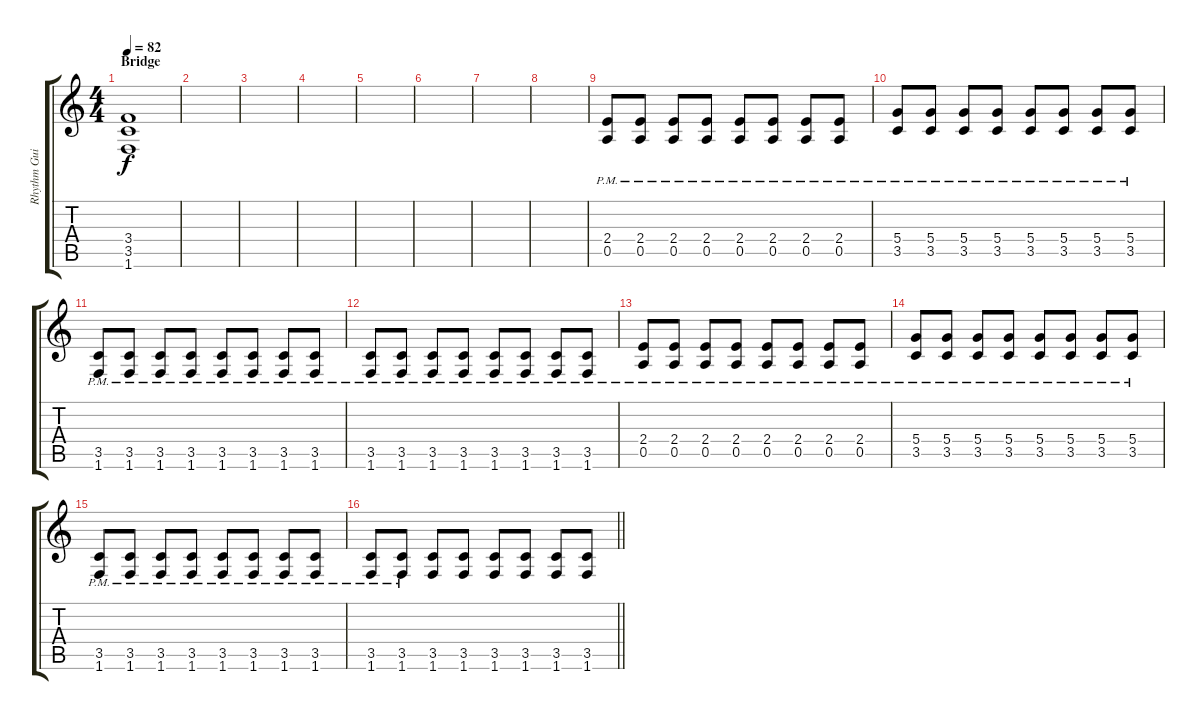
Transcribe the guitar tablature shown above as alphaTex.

\track ("Rhythm Guitar" "Rhythm Gui") {instrument acousticguitarsteel}
\staff {score tabs}
\tuning (E4 B3 G3 D3 A2 E2) {hide}
\ts (4 4)
\section ("" "Bridge")
\tempo 82
\clef g2
\ks c
(3.4{t} 3.5{t} 1.6{t}).1{dy f} |
|
|
|
|
|
|
|
(2.4{pm} 0.5{pm}).8 (2.4{pm} 0.5{pm}).8 (2.4{pm} 0.5{pm}).8 (2.4{pm} 0.5{pm}).8 (2.4{pm} 0.5{pm}).8 (2.4{pm} 0.5{pm}).8 (2.4{pm} 0.5{pm}).8 (2.4{pm} 0.5{pm}).8 |
(5.4{pm} 3.5{pm}).8 (5.4{pm} 3.5{pm}).8 (5.4{pm} 3.5{pm}).8 (5.4{pm} 3.5{pm}).8 (5.4{pm} 3.5{pm}).8 (5.4{pm} 3.5{pm}).8 (5.4{pm} 3.5{pm}).8 (5.4{pm} 3.5{pm}).8 |
(3.5{pm} 1.6{pm}).8 (3.5{pm} 1.6{pm}).8 (3.5{pm} 1.6{pm}).8 (3.5{pm} 1.6{pm}).8 (3.5{pm} 1.6{pm}).8 (3.5{pm} 1.6{pm}).8 (3.5{pm} 1.6{pm}).8 (3.5{pm} 1.6{pm}).8 |
(3.5{pm} 1.6{pm}).8 (3.5{pm} 1.6{pm}).8 (3.5{pm} 1.6{pm}).8 (3.5{pm} 1.6{pm}).8 (3.5{pm} 1.6{pm}).8 (3.5{pm} 1.6{pm}).8 (3.5{pm} 1.6{pm}).8 (3.5{pm} 1.6{pm}).8 |
(2.4{pm} 0.5{pm}).8 (2.4{pm} 0.5{pm}).8 (2.4{pm} 0.5{pm}).8 (2.4{pm} 0.5{pm}).8 (2.4{pm} 0.5{pm}).8 (2.4{pm} 0.5{pm}).8 (2.4{pm} 0.5{pm}).8 (2.4{pm} 0.5{pm}).8 |
(5.4{pm} 3.5{pm}).8 (5.4{pm} 3.5{pm}).8 (5.4{pm} 3.5{pm}).8 (5.4{pm} 3.5{pm}).8 (5.4{pm} 3.5{pm}).8 (5.4{pm} 3.5{pm}).8 (5.4{pm} 3.5{pm}).8 (5.4{pm} 3.5{pm}).8 |
(3.5{pm} 1.6{pm}).8 (3.5{pm} 1.6{pm}).8 (3.5{pm} 1.6{pm}).8 (3.5{pm} 1.6{pm}).8 (3.5{pm} 1.6{pm}).8 (3.5{pm} 1.6{pm}).8 (3.5{pm} 1.6{pm}).8 (3.5{pm} 1.6{pm}).8 |
\barLineRight lightlight
(3.5{pm} 1.6{pm}).8 (3.5{pm} 1.6{pm}).8 (3.5 1.6).8 (3.5 1.6).8 (3.5 1.6).8 (3.5 1.6).8 (3.5 1.6).8 (3.5 1.6).8
